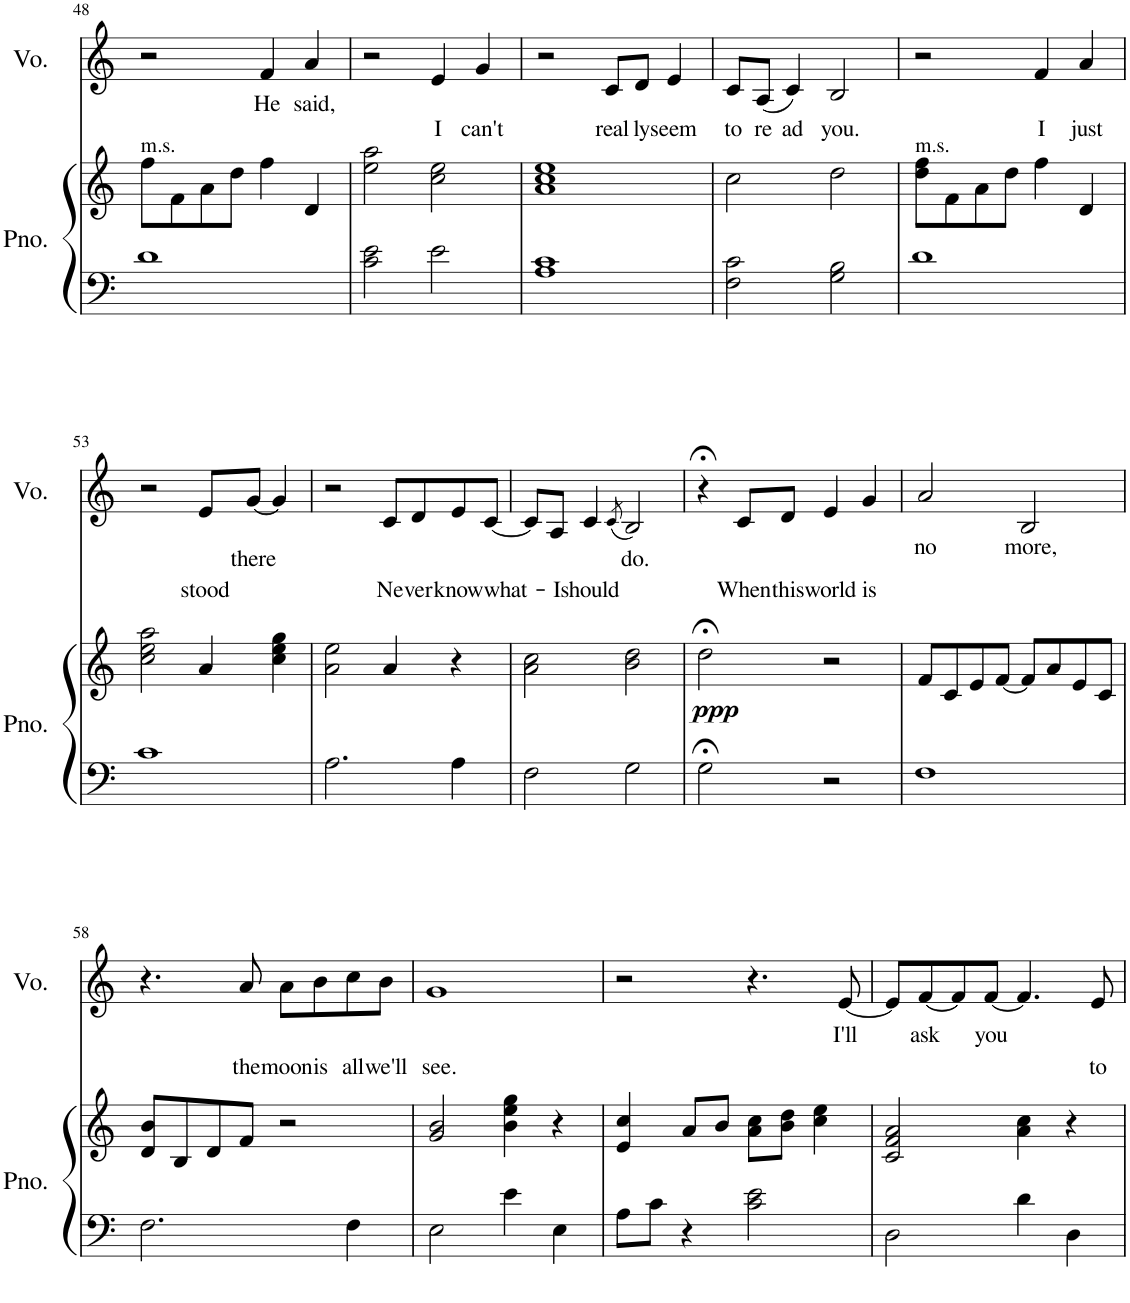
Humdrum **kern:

**kern	**kern	**dynam	**kern	**text	**text
*part2	*part2	*part2	*part1	*part1	*part1
*staff3	*staff2	*staff2/3	*staff1	*staff1	*staff1
*I"Piano	*	*	*I"Voice	*	*
*I'Pno.	*	*	*I'Vo.	*	*
!!LO:PB:g=z
*clefF4	*clefG2	*	*clefG2	*	*
*k[]	*k[]	*	*k[]	*	*
*M4/4	*	*	*M4/4	*	*
=48	=48	=48	=48	=48	=48
!	!LO:TX:a:t=m.s.	!	!	!	!
1d	8ff\L	.	2r	.	.
.	8f\	.	.	.	.
.	8a\	.	.	.	.
.	8dd\J	.	.	.	.
!	!	!	!	!LO:LY:b	!
.	4ff\	.	4f/	He	.
!	!	!	!	!LO:LY:b	!
.	4d/	.	4a/	said,	.
=49	=49	=49	=49	=49	=49
2c\ 2e\	2ee\ 2aa\	.	2r	.	.
!	!	!	!	!	!LO:LY:b
2e\	2cc\ 2ee\	.	4e/	.	I
!	!	!	!	!	!LO:LY:b
.	.	.	4g/	.	can't
=50	=50	=50	=50	=50	=50
1A 1c	1a 1cc 1ee	.	2r	.	.
!	!	!	!	!	!LO:LY:b
.	.	.	8c/L	.	real
!	!	!	!	!	!LO:LY:b
.	.	.	8d/J	.	ly
!	!	!	!	!	!LO:LY:b
.	.	.	4e/	.	seem
=51	=51	=51	=51	=51	=51
!	!	!	!	!	!LO:LY:b
2F\ 2c\	2cc\	.	8c/L	.	to
!	!	!	!	!	!LO:LY:b
.	.	.	(8A/J	.	re
!	!	!	!	!	!LO:LY:b
.	.	.	4c/)	.	ad
!	!	!	!	!	!LO:LY:b
2G\ 2B\	2dd\	.	2B/	.	you.
=52	=52	=52	=52	=52	=52
!	!LO:TX:a:t=m.s.	!	!	!	!
1d	8dd\ 8ff\L	.	2r	.	.
.	8f\	.	.	.	.
.	8a\	.	.	.	.
.	8dd\J	.	.	.	.
!	!	!	!	!	!LO:LY:b
.	4ff\	.	4f/	.	I
!	!	!	!	!	!LO:LY:b
.	4d/	.	4a/	.	just
!!LO:LB:g=z
=53	=53	=53	=53	=53	=53
1c	2cc\ 2ee\ 2aa\	.	2r	.	.
!	!	!	!	!	!LO:LY:b
.	4a/	.	8e/L	.	stood
!	!	!	!	!	!LO:LY:b
.	.	.	[8g/J	.	there
.	4cc\ 4ee\ 4gg\	.	4g/]	.	.
=54	=54	=54	=54	=54	=54
2.A\	2a\ 2ee\	.	2r	.	.
!	!	!	!	!	!LO:LY:b
.	4a/	.	8c/L	.	Ne
!	!	!	!	!	!LO:LY:b
.	.	.	8d/	.	ver
!	!	!	!	!	!LO:LY:b
4A\	4r	.	8e/	.	know
!	!	!	!	!	!LO:LY:b
.	.	.	[8c/J	.	what-
=55	=55	=55	=55	=55	=55
2F\	2a\ 2cc\	.	8c/L]	.	.
!	!	!	!	!	!LO:LY:b
.	.	.	8A/J	.	-I
!	!	!	!	!	!LO:LY:b
.	.	.	4c/	.	should
.	.	.	(8qc/	.	.
!	!	!	!	!	!LO:LY:b
2G\	2b\ 2dd\	.	2B/)	.	do.
=56	=56	=56	=56	=56	=56
!	!	!LO:DY:b	!	!	!
2G;<\	2dd;<\	ppp	4r;<	.	.
!	!	!	!	!	!LO:LY:b
.	.	.	8c/L	.	When
!	!	!	!	!	!LO:LY:b
.	.	.	8d/J	.	this
!	!	!	!	!	!LO:LY:b
2r	2r	.	4e/	.	world
!	!	!	!	!	!LO:LY:b
.	.	.	4g/	.	is
=57	=57	=57	=57	=57	=57
!	!	!	!	!LO:LY:b	!
1F	8f/L	.	2a/	no	.
.	8c/	.	.	.	.
.	8e/	.	.	.	.
.	[8f/J	.	.	.	.
!	!	!	!	!LO:LY:b	!
.	8f/L]	.	2B/	more,	.
.	8a/	.	.	.	.
.	8e/	.	.	.	.
.	8c/J	.	.	.	.
!!LO:LB:g=z
=58	=58	=58	=58	=58	=58
2.F\	8d/ 8b/L	.	4.r	.	.
.	8B/	.	.	.	.
.	8d/	.	.	.	.
!	!	!	!	!LO:LY:b	!
.	8f/J	.	8a/	the	.
!	!	!	!	!LO:LY:b	!
.	2r	.	8a\L	moon	.
!	!	!	!	!LO:LY:b	!
.	.	.	8b\	is	.
!	!	!	!	!LO:LY:b	!
4F\	.	.	8cc\	all	.
!	!	!	!	!LO:LY:b	!
.	.	.	8b\J	we'll	.
=59	=59	=59	=59	=59	=59
!	!	!	!	!LO:LY:b	!
2E\	2g/ 2b/	.	1g	see.	.
4e\	4b\ 4ee\ 4gg\	.	.	.	.
4E\	4r	.	.	.	.
=60	=60	=60	=60	=60	=60
8A\L	4e/ 4cc/	.	2r	.	.
8c\J	.	.	.	.	.
4r	8a/L	.	.	.	.
.	8b/J	.	.	.	.
2c\ 2e\	8a\ 8cc\L	.	4.r	.	.
.	8b\ 8dd\J	.	.	.	.
.	4cc\ 4ee\	.	.	.	.
!	!	!	!	!LO:LY:b	!
.	.	.	[8e/	I'll	.
=61	=61	=61	=61	=61	=61
2D\	2c/ 2f/ 2a/	.	8e/L]	.	.
!	!	!	!	!LO:LY:b	!
.	.	.	[8f/	ask	.
.	.	.	8f/]	.	.
!	!	!	!	!LO:LY:b	!
.	.	.	[8f/J	you	.
4d\	4a\ 4cc\	.	4.f/]	.	.
4D\	4r	.	.	.	.
!	!	!	!	!LO:LY:b	!
.	.	.	8e/	to	.
=	=	=	=	=	=
*-	*-	*-	*-	*-	*-
